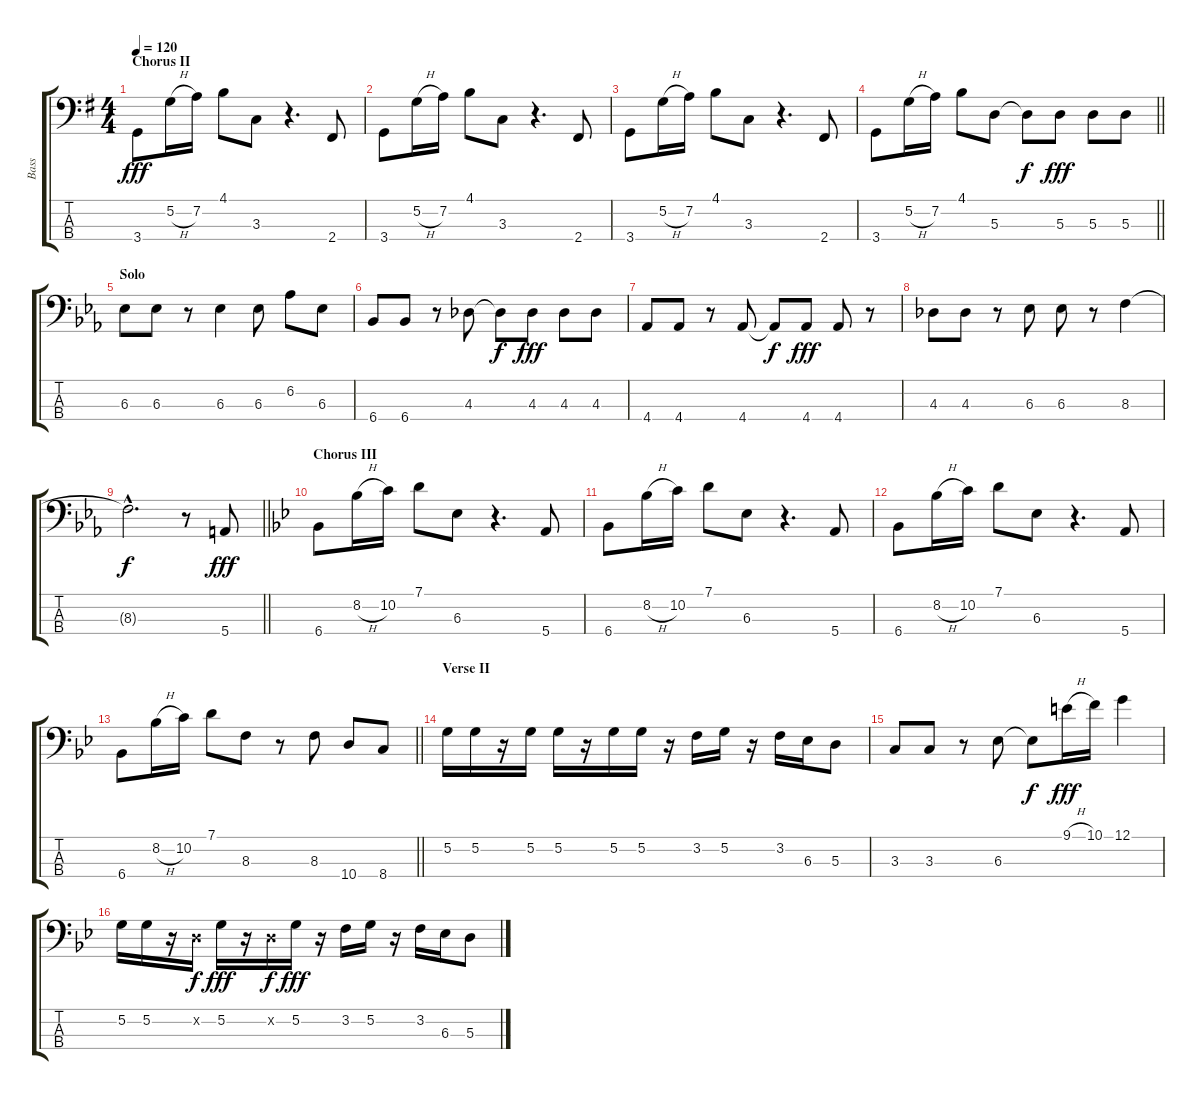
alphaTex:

\track ("Bass" "Bass") {instrument electricbassfinger}
\staff {score tabs}
\tuning (G2 D2 A1 E1) {hide}
\ts (4 4)
\section ("" "Chorus II")
\tempo 120
\clef f4
\ks g
3.4.8{dy fff} 5.2{h}.16 7.2.16 4.1.8 3.3.8 r.4{d} 2.4.8 |
3.4.8 5.2{h}.16 7.2.16 4.1.8 3.3.8 r.4{d} 2.4.8 |
3.4.8 5.2{h}.16 7.2.16 4.1.8 3.3.8 r.4{d} 2.4.8 |
\barLineRight lightlight
3.4.8 5.2{h}.16 7.2.16 4.1.8 5.3.8 5.3{t}.8{dy f} 5.3.8{dy fff} 5.3.8 5.3.8 |
\section ("" "Solo")
\ks eb
6.3.8 6.3.8 r.8 6.3.4 6.3.8 6.2.8 6.3.8 |
6.4.8 6.4.8 r.8 4.3.8 4.3{t}.8{dy f} 4.3.8{dy fff} 4.3.8 4.3.8 |
4.4.8 4.4.8 r.8 4.4.8 4.4{t}.8{dy f} 4.4.8{dy fff} 4.4.8 r.8 |
4.3.8 4.3.8 r.8 6.3.8 6.3.8 r.8 8.3.4 |
\barLineRight lightlight
8.3{hac t}.2{d dy f} r.8 5.4.8{dy fff} |
\section ("" "Chorus III")
\ks bb
6.4.8 8.2{h}.16 10.2.16 7.1.8 6.3.8 r.4{d} 5.4.8 |
6.4.8 8.2{h}.16 10.2.16 7.1.8 6.3.8 r.4{d} 5.4.8 |
6.4.8 8.2{h}.16 10.2.16 7.1.8 6.3.8 r.4{d} 5.4.8 |
\barLineRight lightlight
6.4.8 8.2{h}.16 10.2.16 7.1.8 8.3.8 r.8 8.3.8 10.4.8 8.4.8 |
\section ("" "Verse II")
5.2.16 5.2.16 r.16 5.2.16 5.2.16 r.16 5.2.16 5.2.16 r.16 3.2.16 5.2.16 r.16 3.2.16 6.3.16 5.3.8 |
3.3.8 3.3.8 r.8 6.3.8 6.3{t}.8{dy f} 9.1{h}.16{dy fff} 10.1.16 12.1.4 |
5.2.16 5.2.16 r.16 0.2{x}.16{dy f} 5.2.16{dy fff} r.16 0.2{x}.16{dy f} 5.2.16{dy fff} r.16 3.2.16 5.2.16 r.16 3.2.16 6.3.16 5.3.8
